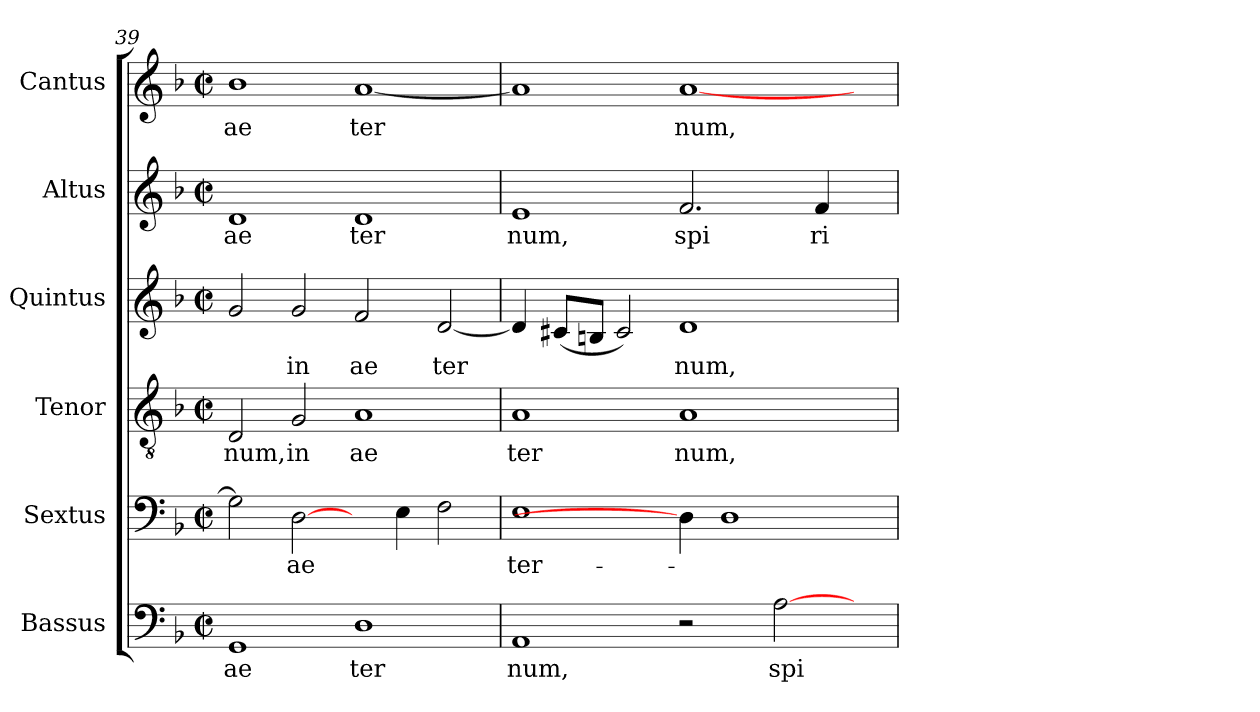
**kern	**text	**kern	**text	**kern	**text	**kern	**text	**kern	**text	**kern	**text
*part6	*part6	*part5	*part5	*part4	*part4	*part3	*part3	*part2	*part2	*part1	*part1
*staff6	*staff6	*staff5	*staff5	*staff4	*staff4	*staff3	*staff3	*staff2	*staff2	*staff1	*staff1
*I"Bassus	*	*I"Sextus	*	*I"Tenor	*	*I"Quintus	*	*I"Altus	*	*I"Cantus	*
*clefF4	*	*clefF4	*	*clefGv2	*	*clefG2	*	*clefG2	*	*clefG2	*
*k[b-]	*	*k[b-]	*	*k[b-]	*	*k[b-]	*	*k[b-]	*	*k[b-]	*
*F:	*	*F:	*	*F:	*	*F:	*	*F:	*	*F:	*
*M2/2	*	*M2/2	*	*M2/2	*	*M2/2	*	*M2/2	*	*M2/2	*
*met(c|)	*	*met(c|)	*	*met(c|)	*	*met(c|)	*	*met(c|)	*	*met(c|)	*
=39	=39	=39	=39	=39	=39	=39	=39	=39	=39	=39	=39
!	!LO:LY:b:cj	!	!	!	!LO:LY:b:cj	!	!	!	!LO:LY:b:cj	!	!LO:LY:b:cj
1GG	ae	2G\]	.	2D/	num,	2g/	.	1d	ae	1b-	ae
!	!	!	!LO:LY:b:cj	!	!LO:LY:b:cj	!	!LO:LY:b:cj	!	!	!	!
.	.	[2D\	ae	2G/	in	2g/	in	.	.	.	.
!	!LO:LY:b:cj	!	!	!	!LO:LY:b:cj	!	!LO:LY:b:cj	!	!LO:LY:b:cj	!	!LO:LY:b:cj
1D	ter	4ryy	.	1A	ae	2f/	ae	1d	ter	[>1a	ter
.	.	4E\	.	.	.	.	.	.	.	.	.
!	!	!	!	!	!	!	!LO:LY:b	!	!	!	!
.	.	2F\	.	.	.	[>2d/	ter	.	.	.	.
!!LO:LB:g=z
=40	=40	=40	=40	=40	=40	=40	=40	=40	=40	=40	=40
!	!LO:LY:b:cj	!	!LO:LY:b:cj	!	!LO:LY:b:cj	!	!	!	!LO:LY:b:cj	!	!
*	*	*	*	*^	*	*	*	*	*	*	*
1AA	num,	1E	ter-	1A	4ryy	ter	4d/]	.	1e	num,	1a]	.
.	.	.	.	.	16ryy	.	(<8c#X/L	.	.	.	.	.
.	.	.	.	.	1ryy	.	.	.	.	.	.	.
.	.	.	.	.	.	.	8B/J	.	.	.	.	.
.	.	.	.	.	.	.	2c#/)	.	.	.	.	.
!	!	!	!	!	!	!LO:LY:b:cj	!	!LO:LY:b:cj	!	!LO:LY:b:cj	!	!LO:LY:b
2r	.	4D\]	.	1A	.	num,	1d	num,	2.f/	spi	[<1a	num,
.	.	1D	.	.	.	.	.	.	.	.	.	.
.	.	.	.	.	2...ryy	.	.	.	.	.	.	.
!	!LO:LY:b	!	!	!	!	!	!	!	!	!	!	!
[>2A\	spi	.	.	.	.	.	.	.	.	.	.	.
!	!	!	!	!	!	!	!	!	!	!LO:LY:b:cj	!	!
.	.	.	.	.	.	.	.	.	4f/	ri	.	.
4ryy	.	.	.	4ryy	.	.	4ryy	.	4ryy	.	4ryy	.
*	*	*	*	*v	*v	*	*	*	*	*	*	*
=	=	=	=	=	=	=	=	=	=	=	=
*-	*-	*-	*-	*-	*-	*-	*-	*-	*-	*-	*-
